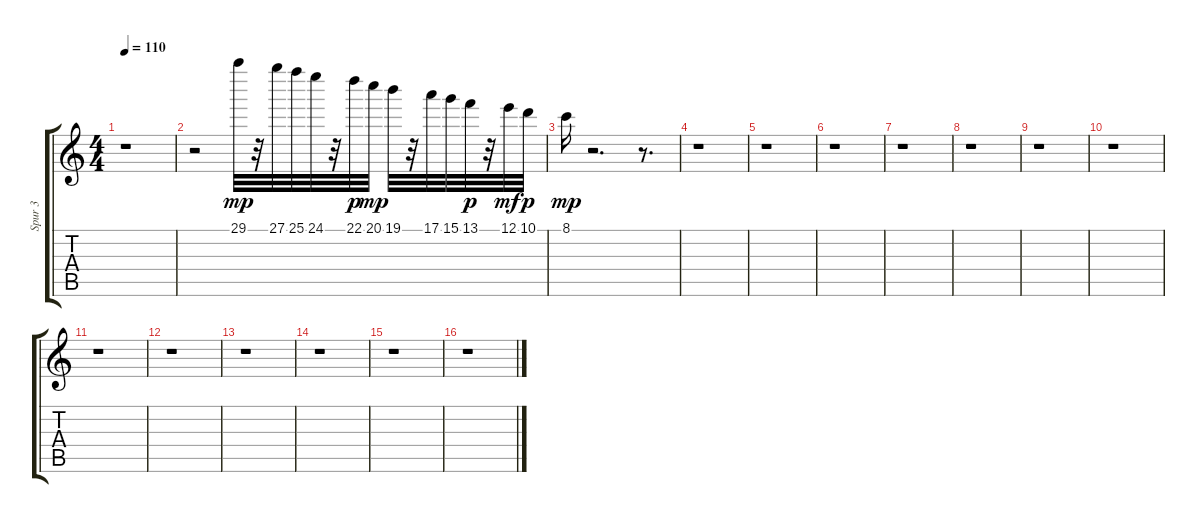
\track ("Spur 3" "Spur 3") {instrument acousticguitarnylon}
\staff {score tabs}
\tuning (E4 B3 G3 D3 A2 E2) {hide}
\ts (4 4)
\tempo 110
\clef g2
\ks c
r.1{dy f} |
r.2 29.1.32{dy mp instrument glockenspiel} r.32 27.1.32 25.1.32 24.1.32 r.32 22.1.32{dy p} 20.1.32{dy mp} 19.1.32 r.32 17.1.32 15.1.32 13.1.32{dy p} r.32 12.1.32{dy mf} 10.1.32{dy p} |
8.1.16{dy mp instrument acousticguitarnylon} r.2{d} r.8{d} |
r.1 |
r.1 |
r.1 |
r.1 |
r.1 |
r.1 |
r.1 |
r.1 |
r.1 |
r.1 |
r.1 |
r.1 |
r.1
